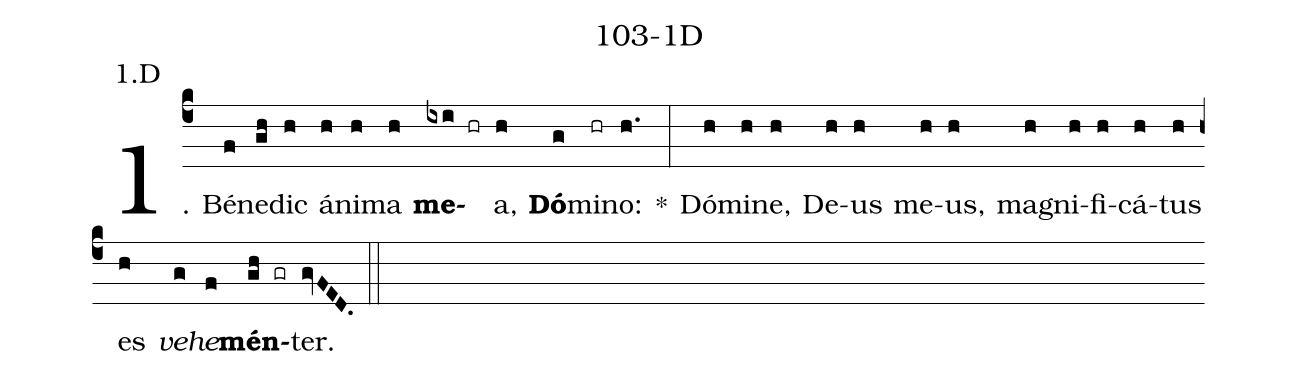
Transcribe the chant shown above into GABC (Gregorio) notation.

name: 103-1D;
annotation: 1.D;
%%
(c4)1. Bé(f)ne(gh)dic(h) á(h)ni(h)ma(h) <b>me</b>(ixi hr)a,(h) <b>Dó</b>(g)mi(hr)no:(h.) *(:) Dó(h)mi(h)ne,(h) De(h)us(h) me(h)us,(h) ma(h)gni(h)fi(h)cá(h)tus(h) es(h) <i>ve</i>(g)<i>he</i>(f)<b>mén</b>(gh gr)ter.(gvFED.) (::)
